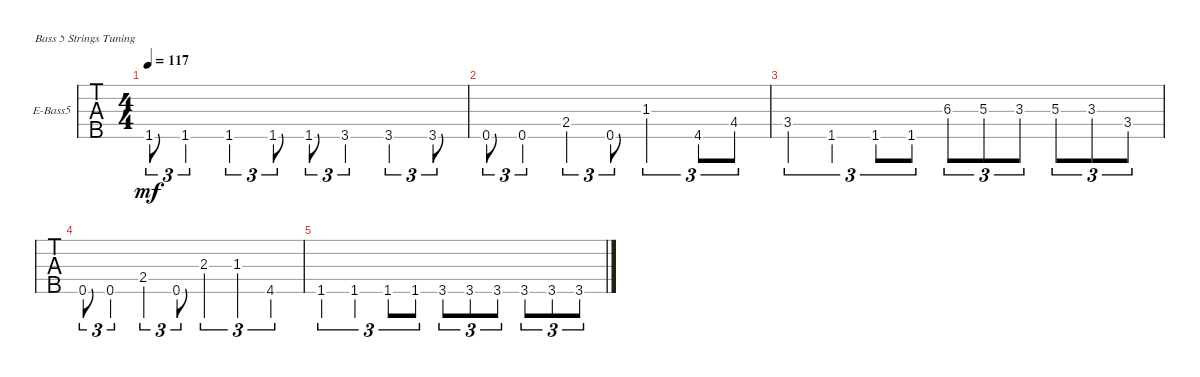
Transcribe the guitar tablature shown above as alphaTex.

\defaultSystemsLayout 4
\bracketExtendMode groupsimilarinstruments
\firstSystemTrackNameOrientation horizontal
\otherSystemsTrackNameOrientation horizontal
\track ("Electric Bass" "E-Bass5") {instrument electricbassfinger}
\staff {tabs}
\tuning (G2 D2 A1 E1 B0)
\ts (4 4)
\tempo 117
\clef f4
\ks c
1.5.8{tu (3 2) dy mf} 1.5.4{tu (3 2)} 1.5.4{tu (3 2)} 1.5.8{tu (3 2)} 1.5.8{tu (3 2)} 3.5.4{tu (3 2)} 3.5.4{tu (3 2)} 3.5.8{tu (3 2)} |
0.5.8{tu (3 2)} 0.5.4{tu (3 2)} 2.4.4{tu (3 2)} 0.5.8{tu (3 2)} 1.3.2{tu (3 2)} 4.5.8{tu (3 2)} 4.4.8{tu (3 2)} |
3.4.4{tu (3 2)} 1.5.4{tu (3 2)} 1.5.8{tu (3 2)} 1.5.8{tu (3 2)} 6.3.8{tu (3 2)} 5.3.8{tu (3 2)} 3.3.8{tu (3 2)} 5.3.8{tu (3 2)} 3.3.8{tu (3 2)} 3.4.8{tu (3 2)} |
0.5.8{tu (3 2)} 0.5.4{tu (3 2)} 2.4.4{tu (3 2)} 0.5.8{tu (3 2)} 2.3.4{tu (3 2)} 1.3.4{tu (3 2)} 4.5.4{tu (3 2)} |
1.5.4{tu (3 2)} 1.5.4{tu (3 2)} 1.5.8{tu (3 2)} 1.5.8{tu (3 2)} 3.5.8{tu (3 2)} 3.5.8{tu (3 2)} 3.5.8{tu (3 2)} 3.5.8{tu (3 2)} 3.5.8{tu (3 2)} 3.5.8{tu (3 2)}
